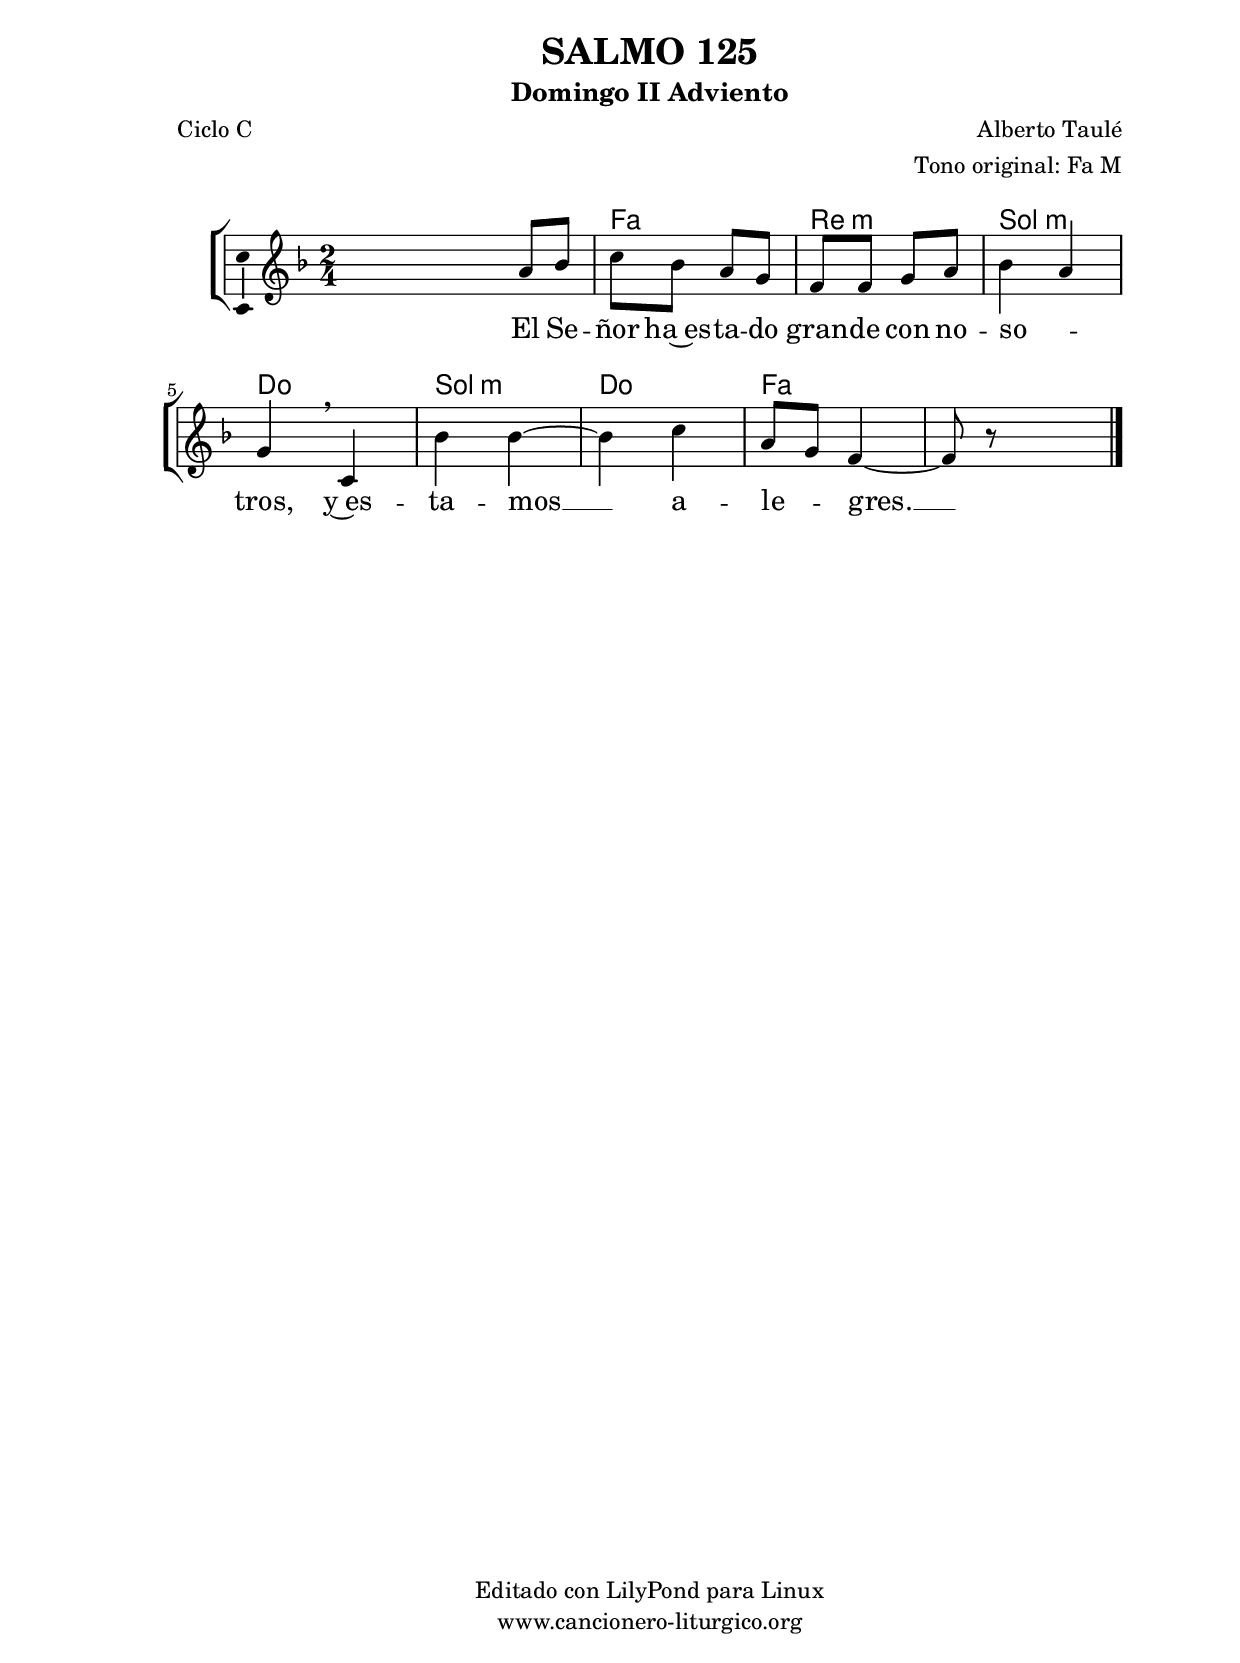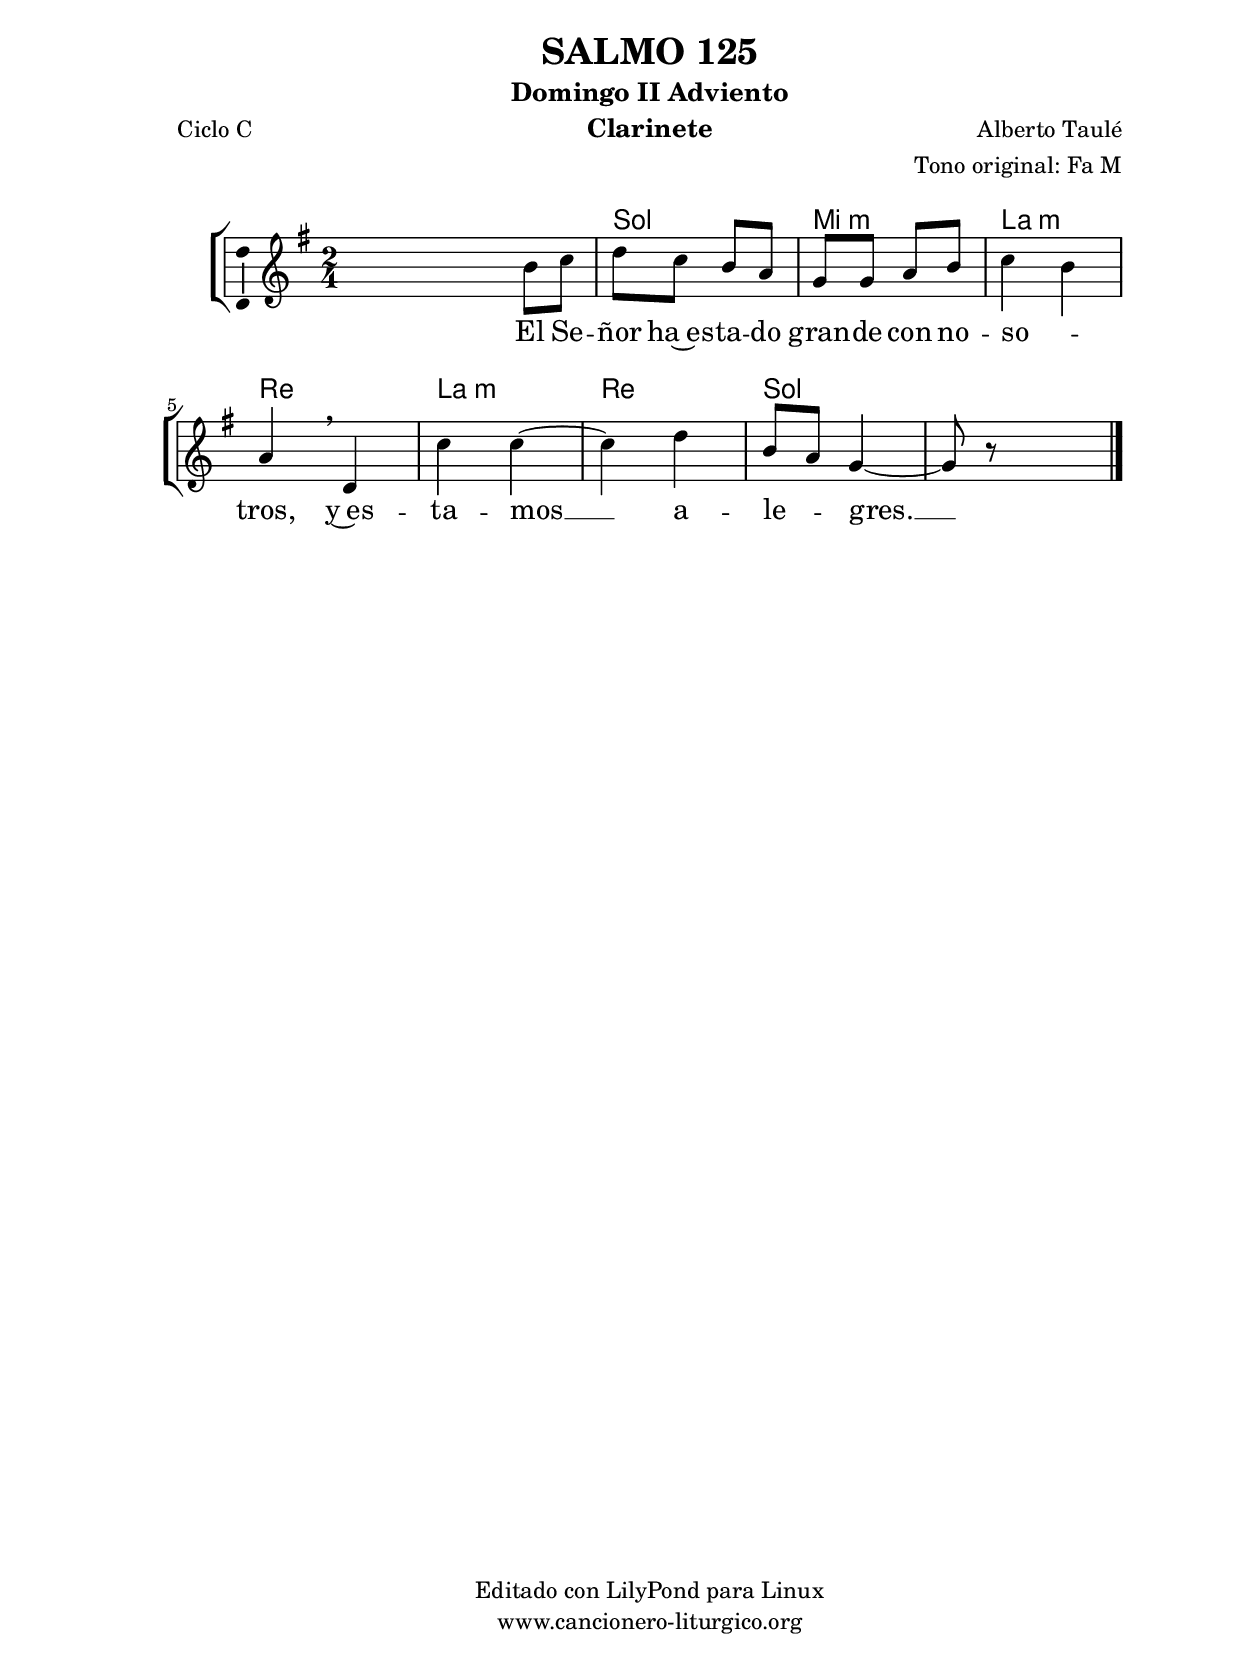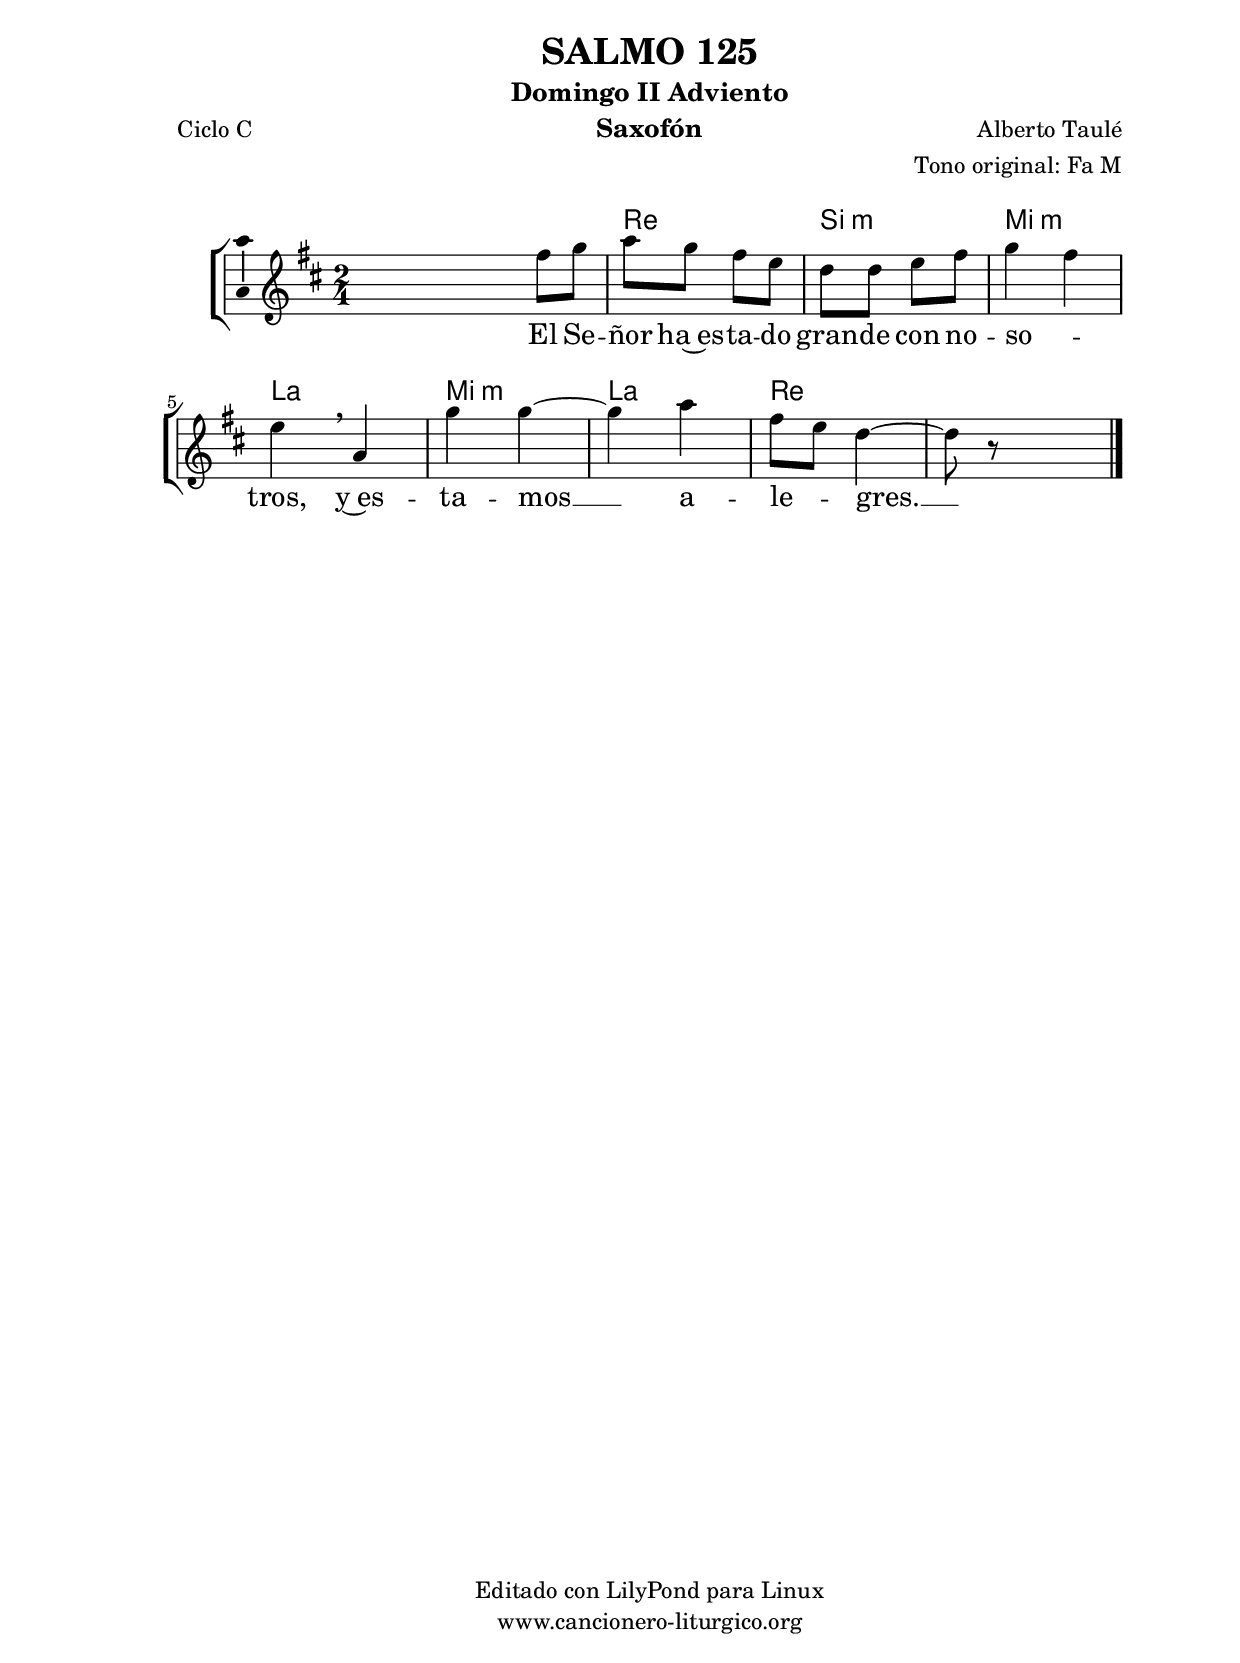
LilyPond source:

%
%para convertir .midi en .wav:
%timidity filename.midi -Ow -o finename.wav
%
%
%Para convertir de .wav a .mp3:
%lame -h -m j filename.wav
%
%
%para escuchar el midi:
%timidity nombrefichero.midi
%


%versión de lilypond para la que se ha escrito esta partitura:
\version "2.16.0"

	%Tamaño papel
	#(set-default-paper-size "a4")
	%Tamaño partitura
	#(set-global-staff-size 20)
	%No responde al pulsar sobre una nota
	#(ly:set-option 'point-and-click #f)

%parámetros del encabezamiento:
\header {
	title = "SALMO 125"
	subtitle = "Domingo II Adviento"
	composer = "Alberto Taulé"
	poet = "Ciclo C"
	meter = ""
	arranger = "Tono original: Fa M"
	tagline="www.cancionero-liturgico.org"
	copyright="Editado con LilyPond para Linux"
	}

%parámetros asociados al papel:
\paper  {
	oddHeaderMarkup = \markup {\fill-line { \on-the-fly #not-first-page \fromproperty #'header:title \on-the-fly #not-first-page \fromproperty #'header:composer }}
	evenHeaderMarkup = \markup {\fill-line { \fromproperty #'header:composer \fromproperty #'header:title }}
	#(set-paper-size "a4")
	print-page-number = ##f
	first-page-number = 1
	print-first-page-number = ##f
%	head-separation = 3.0 \cm
	top-margin = 2.0 \cm
	bottom-margin = 0.5\cm
%%%	bottom-margin = -1.0\cm
	left-margin = 3.0 \cm
	line-width = 16.0 \cm 
	indent = 8\mm
	interscoreline = 2.\mm
	between-system-space = 15\mm
%	para que las partituras no llenen la hoja:
	ragged-bottom = ##t
%	idem para la última hoja:
	ragged-last-bottom = ##f
%	para que las partituras llenen el ancho del papel:
	ragged-last = ##f
	after-title-space = 2.5 \cm
%page-count=1
%system-count=8

	%Flexible Vertical Spacing
%	markup-markup-spacing =
%	#'((basic-distance . 15) (minimum-distance . 15) (padding . 3))
	markup-system-spacing =
	#'((basic-distance . 15) (minimum-distance . 15) (padding . 3))
	system-system-spacing =
	#'((basic-distance . 15) (minimum-distance . 15) (padding . 3))
	score-system-spacing =
	#'((basic-distance . 15) (minimum-distance . 15) (padding . 5))
%	top-system-spacing = % header
%	#'((basic-distance . 8) (minimum-distance . 0) (padding . 3))
%	top-markup-spacing =
%	#'((basic-distance . 20) (minimum-distance . 20) (padding . 3))
	last-bottom-spacing = % footer
	#'((basic-distance . 5) (minimum-distance . 5) (padding . 3))
%	score-markup-spacing =
%	#'((basic-distance . 16) (minimum-distance . 13) (padding . 3))

	}


%parámetros que afectan a toda la partitura:
global =  {
	%clave de sol (G):
	\clef G
	%armadura:
%	\transpose e f
	\key f \major
	\tempo 4=84
	\set Score.tempoHideNote = ##t
	}


acordes = {
	\italianChords
	\chordmode {
%	\transpose e f
{

s2
f2 d:m g:m c g:m c f s

	}
	}
}


melodia = 
%	\transpose e f
{
	\relative c''{
	\time 2/4

s4 a8 bes
c8 bes a g
f8 f g a
bes4 a
g4 \breathe c,4
bes'4 bes~
bes4 c
a8 g f4~
f8 r8 s4

	\bar "|."
	}
	}


texto = \lyricmode {
El Se -- ñor ha~es -- ta -- do gran -- de con no -- so -- _ tros,
y~es -- ta -- mos __ a -- le -- _ gres. __
	}


acordesStaff = \context ChordNames = acordesStaff <<
	\set chordChanges = ##t
	\acordes
	>>


vozStaff = \context Voice = vozStaff
\with {\consists "Ambitus_engraver"}
<<
%	\set Staff.instrumentName = ""
%	\set Staff.shortInstrumentName = ""
%	\set Staff.midiInstrument = #"clarinet"
%	\set Staff.midiInstrument = #"cello"
%	\set Staff.midiInstrument = #"flute"
	\set Staff.midiInstrument = #"electric guitar (jazz)"
%	\set Staff.midiInstrument = #"english horn"
%	\set Staff.midiInstrument = #"violin"
%	\set Staff.midiInstrument = #"glockenspiel"
	\set Staff.midiMinimumVolume = #0.7
	\set Staff.midiMaximumVolume = #0.9
	\global
	\melodia
	>>


textoStaff = \context Lyrics = textoStaff <<
	\lyricsto vozStaff \texto
	>>

\book {
	\score {
		\context ChoirStaff {
			\override StaffGroup.SystemStartBracket #'collapse-height = #1
			\override Score.SystemStartBar #'collapse-height = #1
			<<
			\acordesStaff
			\vozStaff
			\textoStaff
			>>
			}
		\layout {
	    		\context {
				\Lyrics
				\override LyricText #'font-size = #2
				}
	   		 \context {
				\Score
				%fontSize = #3
				\override StaffSymbol #'staff-space = #(magstep +3)
				%\override Beam #'thickness = #0.55
				%\override SpacingSpanner #'spacing-increment = #1.0
				%\override Slur #'height-limit = #1.5
				}
			}
		}
	\score {
		\unfoldRepeats
		\context ChoirStaff {
			<<
			\acordesStaff
			\vozStaff
			>>
			}
		\midi {
	  		\context {
	  			\Score
				tempoWholesPerMinute = #(ly:make-moment 70 4)
				}
			}
		}
	}

%Partitura para clarinete
#(define output-suffix "C")
\book {
	\header{
		instrument = "Clarinete"
		}
	\score {
		\context ChoirStaff {
			\override StaffGroup.SystemStartBracket #'collapse-height = #1
			\override Score.SystemStartBar #'collapse-height = #1
\transpose c d
			<<
			\acordesStaff
			\vozStaff
			\textoStaff
			>>
			}
		\layout {
	    		\context {
				\Lyrics
				\override LyricText #'font-size = #2
				}
	   		 \context {
				\Score
				%fontSize = #3
				\override StaffSymbol #'staff-space = #(magstep +3)
				%\override Beam #'thickness = #0.55
				%\override SpacingSpanner #'spacing-increment = #1.0
				%\override Slur #'height-limit = #1.5
				}
			}
		}
	}

%Partitura para saxofón
#(define output-suffix "S")
\book {
	\header{
		instrument = "Saxofón"
		}
	\score {
		\context ChoirStaff {
			\override StaffGroup.SystemStartBracket #'collapse-height = #1
			\override Score.SystemStartBar #'collapse-height = #1
\transpose c a
			<<
			\acordesStaff
			\vozStaff
			\textoStaff
			>>
			}
		\layout {
	    		\context {
				\Lyrics
				\override LyricText #'font-size = #2
				}
	   		 \context {
				\Score
				%fontSize = #3
				\override StaffSymbol #'staff-space = #(magstep +3)
				%\override Beam #'thickness = #0.55
				%\override SpacingSpanner #'spacing-increment = #1.0
				%\override Slur #'height-limit = #1.5
				}
			}
		}
	}

